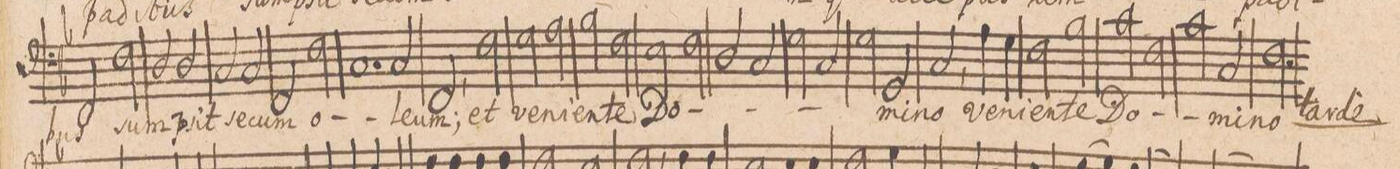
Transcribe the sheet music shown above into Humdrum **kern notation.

**kern	**text
*I"BASSVS.	*
*clefF4	*
*k[b-]	*
*met(C|)	*
2FF/	-bus
2F\	sum-
2D/	.
2D/	-psit
=36-	=36-
2C/	se-
2C/	-cum
2FF/	o-
2F\	.
=37-	=37-
1.C	.
2C/	-le-
=38-	=38-
2FF,/	-um;
2F\	et
2G\	ve-
2A\	-ni-
=39-	=39-
2B-\	-en-
2F\	-te
2E\	Do-
2F\	.
=40-	=40-
2D/	.
2C/	.
2G\	.
2C/	.
=41-	=41-
2G\	.
2GG/	-mi-
2C,/	-no
4A\	ve-
4G\	-ni-
=42-	=42-
2F\	-en-
2B-\	-te
2c\	Do-
2F\	.
=43-	=43-
2c\	.
2C/	mi-
2F\	-no
2r	.
=44-	=44-
*-	*-
